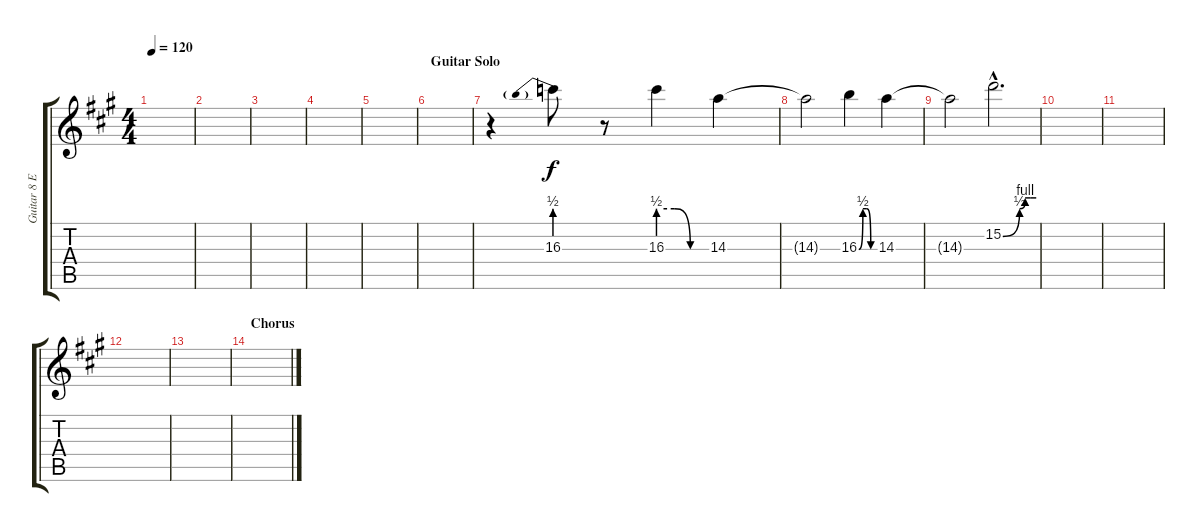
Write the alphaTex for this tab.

\track ("Guitar 8 Electric" "Guitar 8 E") {instrument overdrivenguitar}
\staff {score tabs}
\tuning (E4 B3 G3 D3 A2 E2) {hide}
\ts (4 4)
\tempo 120
\clef g2
\ks a
|
|
|
|
|
\section ("" "Guitar Solo")
|
r.4 16.3{be (prebend 0 2 60 2)}.8 r.8 16.3{be (custom 0 2 20 2 40 0 60 0)}.4 14.3.4 |
14.3{t}.2 16.3{be (custom 0 0 15 2 30 2 45 0 60 0)}.4 14.3.4 |
14.3{t}.2 15.2{be (custom 0 0 30 2 40 4 50 4 60 4) hac}.2{d} |
|
|
|
|
\section ("" "Chorus")
